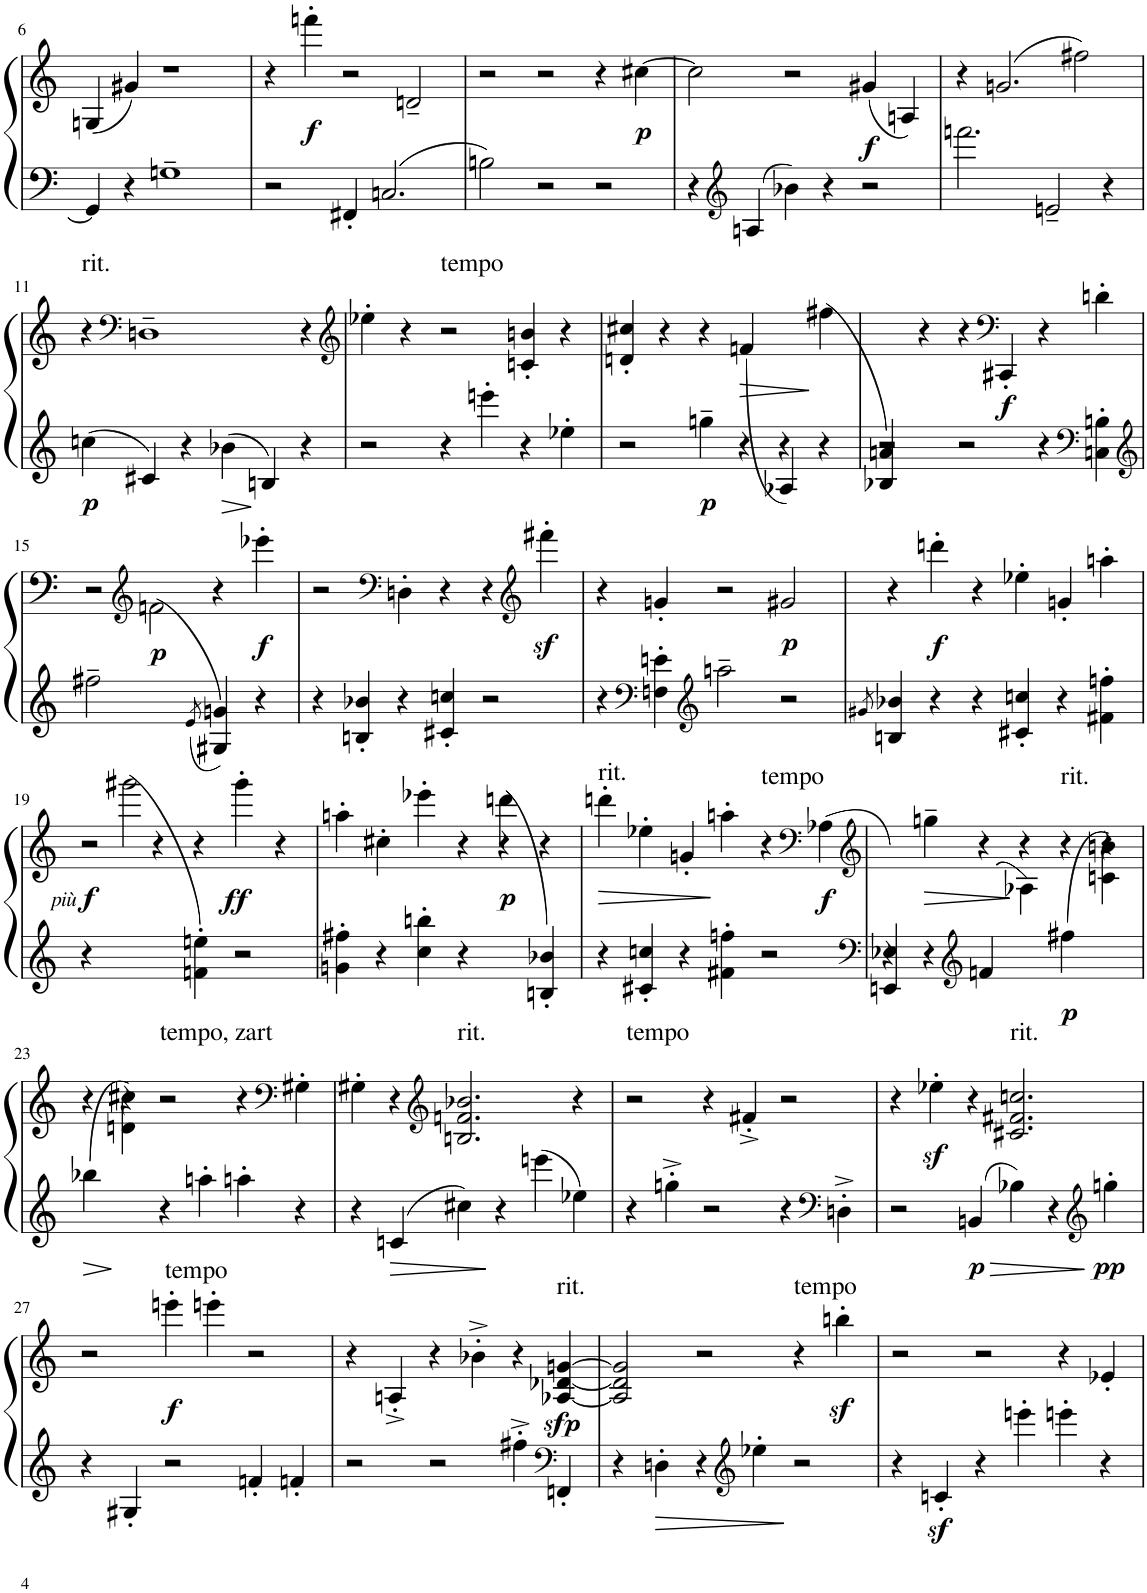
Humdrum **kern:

**kern	**kern	**dynam
*part1	*part1	*part1
*staff2	*staff1	*staff1/2
*I"Piano	*	*
*I'Pno.	*	*
!!LO:PB:g=z
*clefF4	*clefG2	*
*k[]	*k[]	*
*M3/2	*M3/2	*
=6	=6	=6
4GG-/]	(4Gn/	.
4r	4g#X/)	.
1Gn~	1r	.
=7	=7	=7
2r	4r	.
!	!	!LO:DY:b
.	4fffn'\	f
4FF#X'/	2r	.
2.Cn/	.	.
.	2dn~/	.
=8	=8	=8
2Bn\	2r	.
2r	2r	.
2r	4r	.
!	!	!LO:DY:b
.	[4cc#X\	p
=9	=9	=9
4r	2cc#\]	.
*clefG2	*	*
4An/	.	.
4b-X\	2r	.
4r	.	.
!	!	!LO:DY:b
2r	(4g#X/	f
.	4An/)	.
=10	=10	=10
2.fffn\	4r	.
.	(2.gn/	.
2en~/	.	.
.	2ff#X\)	.
4r	.	.
!!LO:LB:g=z
=11	=11	=11
!	!LO:TX:a:t=rit.	!
!	!	!LO:DY:b=2
4ccn\	4r	p
*	*clefF4	*
4c#X/	1Dn~	.
4r	.	.
4b-X\	.	.
4Bn/	.	.
4r	4r	.
=12	=12	=12
*	*clefG2	*
2r	4ee-X'\	.
.	4r	.
!	!LO:TX:a:t=tempo	!
4r	2r	.
4eeen'\	.	.
4r	4cn/' 4bn/'	.
4ee-X'\	4r	.
=13	=13	=13
*^	*	*
1ryy	2r	4dn/' 4cc#X/'	.
.	.	4r	.
!	!	!	!LO:DY:b=2
.	4ggn~\	4r	p
!	!	!	!LO:HP:b
.	4r	(4fn/	>
4A-X/)	4r	4ryy	.
4ryy	4r	(4ff#X\	]
=14	=14	=14	=14
4B-X/ 4an/)	2r	4ryy	.
1ryy	.	4r	.
.	2r	4r	.
*	*	*clefF4	*
!	!	!	!LO:DY:b
.	.	4CC#X'/	f
.	4r	4r	.
*clefF4	*	*	*
4ryy	4Cn\' 4Bn\'	4dn'\	.
*v	*v	*	*
!!LO:LB:g=z
=15	=15	=15
*clefG2	*	*
*	*^	*
2ff#X~\	2r	2ryy	.
*	*clefG2	*	*
!	!	!	!LO:DY:b
2ryy	2ryy	(2fn\	p
8qe/	.	.	.
4G#X/ 4gn/)	4r	2ryy	.
!	!	!	!LO:DY:b
4r	4eee-X'\	.	f
*	*v	*v	*
=16	=16	=16
4r	2r	.
4Bn/' 4b-X/'	.	.
*	*clefF4	*
4r	4Dn'\	.
4c#X/' 4ccn/'	4r	.
2r	4r	.
*	*clefG2	*
.	4fff#Xz<'\	.
=17	=17	=17
4r	4r	.
*clefF4	*	*
4Fn\' 4en\'	4gn'/	.
*clefG2	*	*
2aan~\	2r	.
!	!	!LO:DY:b
2r	2g#X/	p
=18	=18	=18
8qg#X/	.	.
4Bn/ 4b-X/	4r	.
!	!	!LO:DY:b
4r	4dddn'\	f
4r	4r	.
4c#X/' 4ccn/'	4ee-X'\	.
4r	4gn'/	.
4f#X\' 4ffn\'	4aan'\	.
!!LO:LB:g=z
=19	=19	=19
*	*^	*
!	!	!	!LO:DY:b
!	!	!	!LO:DY:n=1:b
4r	2r	4ryy	other-dynamics f
2ryy	.	(2ggg#X\	.
.	4r	.	.
4fn\' 4een\')	4r	2.ryy	.
!	!	!	!LO:DY:n=2:b
2r	4ggg#'\	.	ff
.	4r	.	.
=20	=20	=20	=20
4gn\' 4ff#X\'	4aan'\	1ryy	.
4r	4cc#X'\	.	.
4cc\' 4bbn\'	4eee-X'\	.	.
4r	4r	.	.
!	!	!	!LO:DY:b
4ryy	4r	(4dddn\	p
4Bn/' 4b-X/')	4r	4ryy	.
=21	=21	=21	=21
!	!LO:TX:a:t=rit.	!	!
!	!	!	!LO:HP:b
*	*v	*v	*
4r	4dddn'\	>
4c#X/' 4ccn/'	4ee-X'\	.
4r	4gn'/	.
4f#X\' 4ffn\'	4aan'\	]
!	!LO:TX:a:t=tempo	!
2r	4r	.
*	*clefF4	*
!	!	!LO:DY:b
.	(4A-X\	f
=22	=22	=22
*clefF4	*clefG2	*
*^	*^	*
4EEn/ 4E-X/)	4r	4ryy	2.ryy	.
!	!	!	!	!LO:HP:b
4ryy	4r	4ggn~\	.	>
*clefG2	*	*	*	*
1ryy	(4fn/	4r	.	.
.	4ryy	4r	4A-X\)	]
!	!	!LO:TX:a:t=rit.	!	!
!	!	!	!	!LO:DY:b=2
.	(4ff#X\	4r	4ryy	p
.	4ryy	4r	4cn\ 4bn\)	.
*v	*v	*	*	*
!!LO:LB:g=z	!!
=23	=23	=23	=23
(4bb-X\	4r	4ryy	.
4ryy	4r	4dn\ 4cc#X\)	.
!	!LO:TX:a:t=tempo, zart	!	!
4r	2r	1ryy	.
4aan'\	.	.	.
4aan'\	4r	.	.
*	*clefF4	*	*
4r	4G#X'\	.	.
*	*v	*v	*
=24	=24	=24
4r	4G#X'\	.
4cn/	4r	.
*	*clefG2	*
!	!LO:TX:a:t=rit.	!
4cc#X\	2.Bn/ 2.fn/ 2.b-X/	.
4r	.	.
4eeen\	.	.
4ee-X\	4r	.
=25	=25	=25
!	!LO:TX:a:t=tempo	!
4r	2r	.
4ggn'^\	.	.
2r	4r	.
.	4f#X'^/	.
4r	2r	.
*clefF4	*	*
4Dn'^\	.	.
=26	=26	=26
2r	4r	.
.	4ee-Xz<'\	.
!	!	!LO:DY:b=2
4BBn/	4r	p
!	!LO:TX:a:t=rit.	!
4B-X\	2.c#X/ 2.f#X/ 2.ccn/	.
4r	.	.
*clefG2	*	*
!	!	!LO:DY:b=2
4ggn'\	.	pp
!!LO:LB:g=z
=27	=27	=27
4r	2r	.
4G#X'/	.	.
!	!LO:TX:a:t=tempo	!
!	!	!LO:DY:b
2r	4eeen'\	f
.	4eeen'\	.
4fn'/	2r	.
4fn'/	.	.
=28	=28	=28
2r	4r	.
.	4An'^/	.
2r	4r	.
.	4b-X'^\	.
4ff#X'^\	4r	.
*clefF4	*	*
!	!LO:TX:a:t=rit.	!
!	!	!LO:DY:b
4FFn'/	[4A-X/ [4d-X/ [4gn/	sfp
=29	=29	=29
4r	2A-/] 2d-/] 2g/]	.
4Dn'\	.	.
4r	2r	.
*clefG2	*	*
4ee-X'\	.	.
!	!LO:TX:a:t=tempo	!
2r	4r	.
.	4bbnz<'\	.
=30	=30	=30
4r	2r	.
4cnz<'/	.	.
4r	2r	.
4eeen'\	.	.
4eeen'\	4r	.
4r	4e-X'/	.
=	=	=
*-	*-	*-
